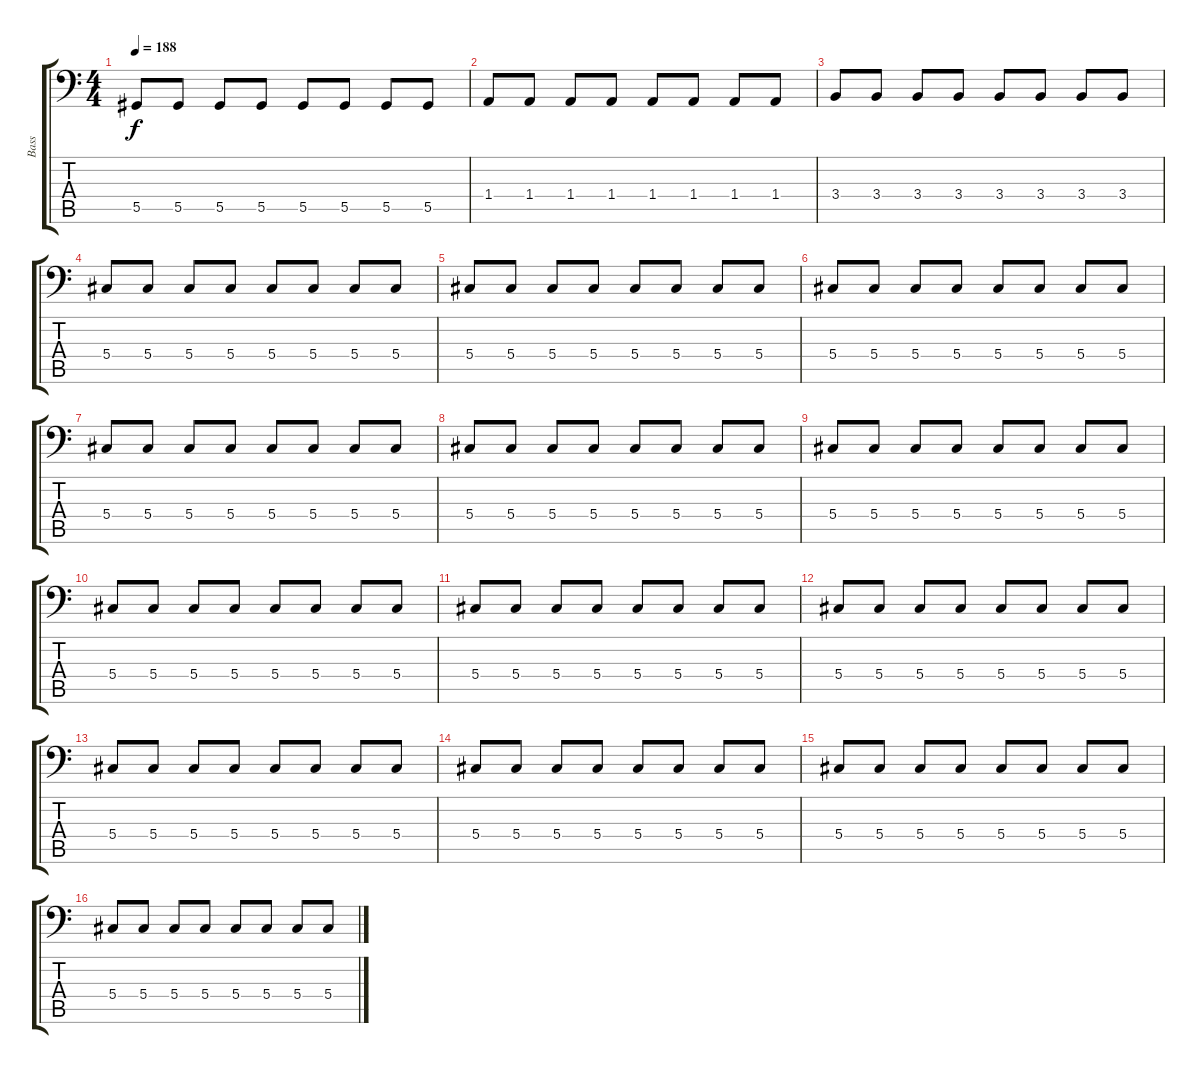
\track ("Bass" "Bass") {instrument slapbass2}
\staff {score tabs}
\tuning (B2 Gb2 Db2 Ab1 Eb1 Bb0) {hide}
\ts (4 4)
\tempo 188
\clef f4
\ks c
5.5.8{dy f} 5.5.8 5.5.8 5.5.8 5.5.8 5.5.8 5.5.8 5.5.8 |
1.4.8 1.4.8 1.4.8 1.4.8 1.4.8 1.4.8 1.4.8 1.4.8 |
3.4.8 3.4.8 3.4.8 3.4.8 3.4.8 3.4.8 3.4.8 3.4.8 |
5.4.8 5.4.8 5.4.8 5.4.8 5.4.8 5.4.8 5.4.8 5.4.8 |
5.4.8 5.4.8 5.4.8 5.4.8 5.4.8 5.4.8 5.4.8 5.4.8 |
5.4.8{volume 13} 5.4.8 5.4.8 5.4.8 5.4.8 5.4.8 5.4.8 5.4.8 |
5.4.8 5.4.8 5.4.8 5.4.8 5.4.8 5.4.8 5.4.8 5.4.8 |
5.4.8 5.4.8 5.4.8 5.4.8 5.4.8 5.4.8 5.4.8 5.4.8 |
5.4.8 5.4.8 5.4.8 5.4.8 5.4.8 5.4.8 5.4.8 5.4.8 |
5.4.8 5.4.8 5.4.8 5.4.8 5.4.8 5.4.8 5.4.8 5.4.8 |
5.4.8 5.4.8 5.4.8 5.4.8 5.4.8 5.4.8 5.4.8 5.4.8 |
5.4.8 5.4.8 5.4.8 5.4.8 5.4.8 5.4.8 5.4.8 5.4.8 |
5.4.8 5.4.8 5.4.8 5.4.8 5.4.8 5.4.8 5.4.8 5.4.8 |
5.4.8 5.4.8 5.4.8 5.4.8 5.4.8 5.4.8 5.4.8 5.4.8 |
5.4.8 5.4.8 5.4.8 5.4.8 5.4.8 5.4.8 5.4.8 5.4.8 |
5.4.8 5.4.8 5.4.8 5.4.8 5.4.8 5.4.8 5.4.8 5.4.8
